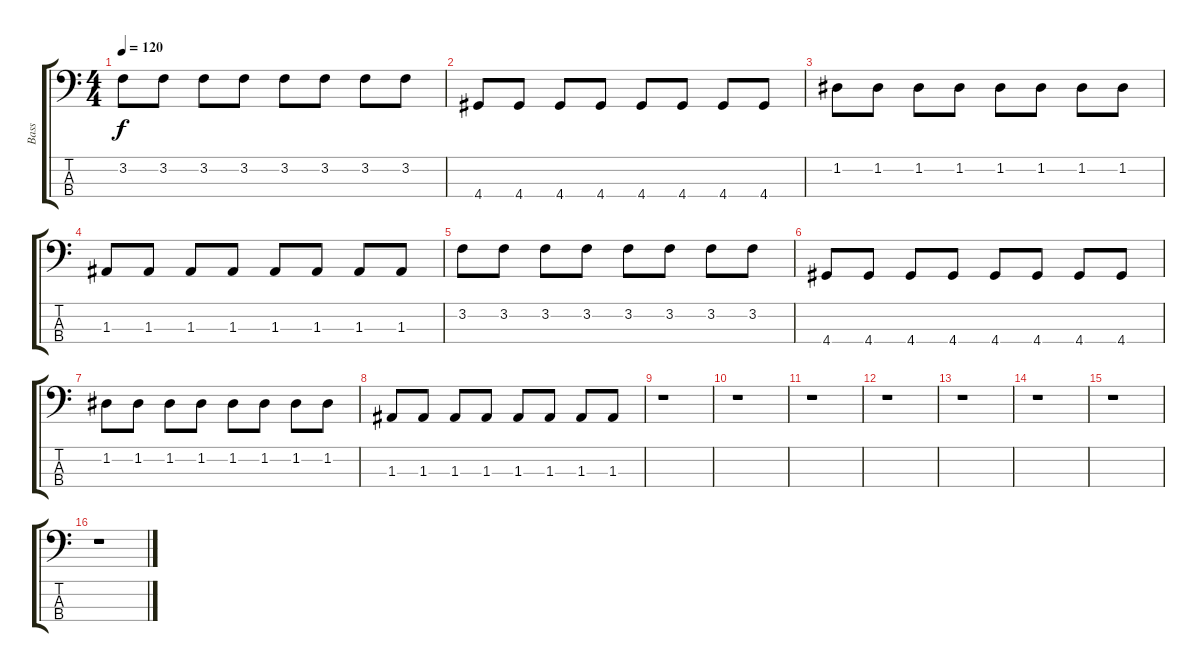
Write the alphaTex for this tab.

\track ("Bass" "Bass") {instrument electricbassfinger}
\staff {score tabs}
\tuning (G2 D2 A1 E1) {hide}
\ts (4 4)
\tempo 120
\clef f4
\ks c
3.2.8{dy f} 3.2.8 3.2.8 3.2.8 3.2.8 3.2.8 3.2.8 3.2.8 |
4.4.8 4.4.8 4.4.8 4.4.8 4.4.8 4.4.8 4.4.8 4.4.8 |
1.2.8 1.2.8 1.2.8 1.2.8 1.2.8 1.2.8 1.2.8 1.2.8 |
1.3.8 1.3.8 1.3.8 1.3.8 1.3.8 1.3.8 1.3.8 1.3.8 |
3.2.8 3.2.8 3.2.8 3.2.8 3.2.8 3.2.8 3.2.8 3.2.8 |
4.4.8 4.4.8 4.4.8 4.4.8 4.4.8 4.4.8 4.4.8 4.4.8 |
1.2.8 1.2.8 1.2.8 1.2.8 1.2.8 1.2.8 1.2.8 1.2.8 |
1.3.8 1.3.8 1.3.8 1.3.8 1.3.8 1.3.8 1.3.8 1.3.8 |
r.1 |
r.1 |
r.1 |
r.1 |
r.1 |
r.1 |
r.1 |
r.1
